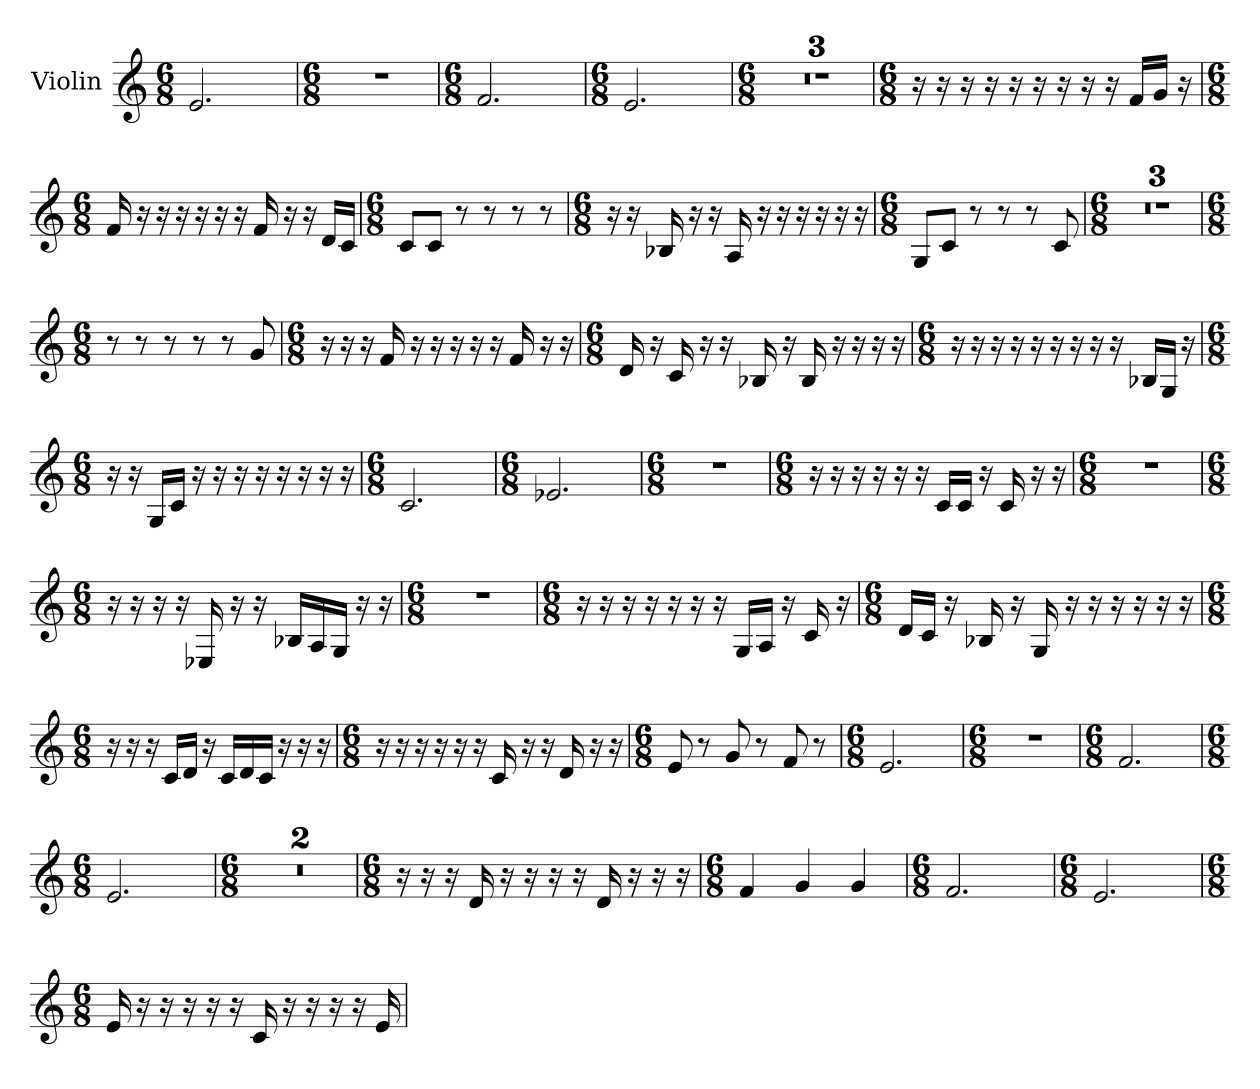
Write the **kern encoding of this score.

**kern
*part1
*staff1
*I"Violin
*I'Vln
*M6/8
=
2.e
=
*M6/8
2.r
=
*M6/8
2.f
=
*M6/8
2.e
=
*M6/8
2.r
=
*M6/8
2.r
=
*M6/8
2.r
=
*M6/8
16r
16r
16r
16r
16r
16r
16r
16r
16r
16fLL
16gJJ
16r
=
*M6/8
16f
16r
16r
16r
16r
16r
16r
16f
16r
16r
16dLL
16cJJ
=
*M6/8
8cL
8cJ
8r
8r
8r
8r
=
*M6/8
16r
16r
16B-X
16r
16r
16A
16r
16r
16r
16r
16r
16r
=
*M6/8
8GL
8cJ
8r
8r
8r
8c
=
*M6/8
2.r
=
*M6/8
2.r
=
*M6/8
2.r
=
*M6/8
8r
8r
8r
8r
8r
8g
=
*M6/8
16r
16r
16r
16f
16r
16r
16r
16r
16r
16f
16r
16r
=
*M6/8
16d
16r
16c
16r
16r
16B-X
16r
16B-
16r
16r
16r
16r
=
*M6/8
16r
16r
16r
16r
16r
16r
16r
16r
16r
16B-XLL
16GJJ
16r
=
*M6/8
16r
16r
16GLL
16cJJ
16r
16r
16r
16r
16r
16r
16r
16r
=
*M6/8
2.c
=
*M6/8
2.e-X
=
*M6/8
2.r
=
*M6/8
16r
16r
16r
16r
16r
16r
16cLL
16cJJ
16r
16c
16r
16r
=
*M6/8
2.r
=
*M6/8
16r
16r
16r
16r
16E-X
16r
16r
16B-XLL
16A
16GJJ
16r
16r
=
*M6/8
2.r
=
*M6/8
16r
16r
16r
16r
16r
16r
16r
16GLL
16AJJ
16r
16c
16r
=
*M6/8
16dLL
16cJJ
16r
16B-X
16r
16G
16r
16r
16r
16r
16r
16r
=
*M6/8
16r
16r
16r
16cLL
16dJJ
16r
16cLL
16d
16cJJ
16r
16r
16r
=
*M6/8
16r
16r
16r
16r
16r
16r
16c
16r
16r
16d
16r
16r
=
*M6/8
8e
8r
8g
8r
8f
8r
=
*M6/8
2.e
=
*M6/8
2.r
=
*M6/8
2.f
=
*M6/8
2.e
=
*M6/8
2.r
=
*M6/8
2.r
=
*M6/8
16r
16r
16r
16d
16r
16r
16r
16r
16d
16r
16r
16r
=
*M6/8
4f
4g
4g
=
*M6/8
2.f
=
*M6/8
2.e
=
*M6/8
16e
16r
16r
16r
16r
16r
16c
16r
16r
16r
16r
16e
=
*-
